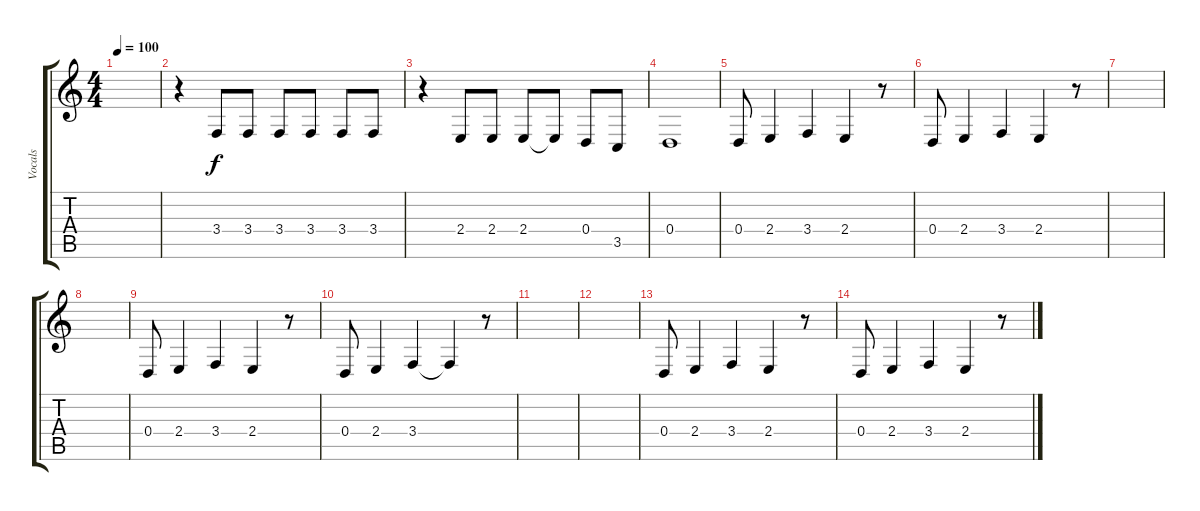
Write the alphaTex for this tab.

\track ("Vocals" "Vocals") {instrument lead6voice}
\staff {score tabs}
\tuning (E4 B3 G3 D3 A2 E2) {hide}
\ts (4 4)
\tempo 100
\clef g2
\ks c
|
r.4 3.4.8 3.4.8 3.4.8 3.4.8 3.4.8 3.4.8 |
r.4 2.4.8 2.4.8 2.4.8 2.4{t}.8 0.4.8 3.5.8 |
0.4.1 |
0.4.8 2.4.4 3.4.4 2.4.4 r.8 |
0.4.8 2.4.4 3.4.4 2.4.4 r.8 |
|
|
0.4.8 2.4.4 3.4.4 2.4.4 r.8 |
0.4.8 2.4.4 3.4.4 3.4{t}.4 r.8 |
|
|
0.4.8 2.4.4 3.4.4 2.4.4 r.8 |
0.4.8 2.4.4 3.4.4 2.4.4 r.8
